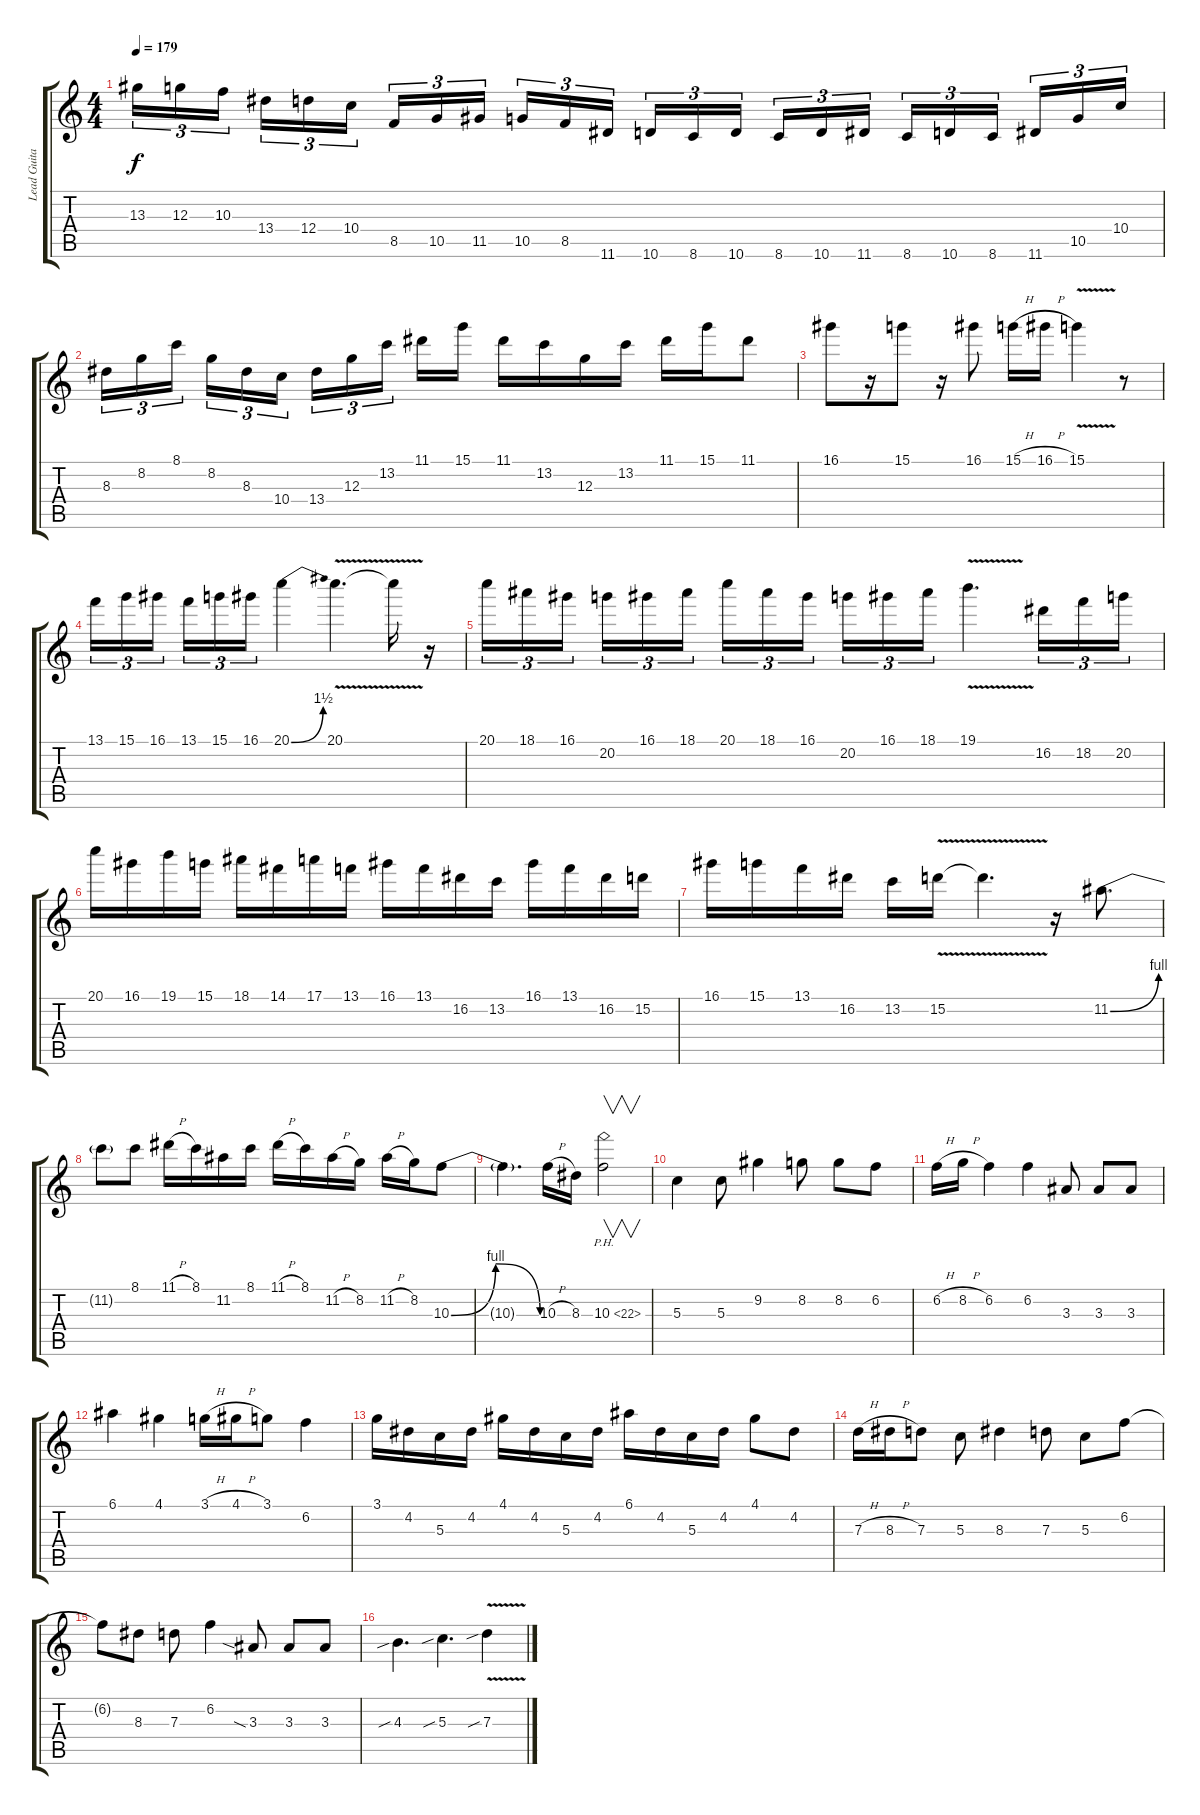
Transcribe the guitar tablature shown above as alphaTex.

\track ("Lead Guitar" "Lead Guita") {instrument distortionguitar}
\staff {score tabs}
\tuning (E4 B3 G3 D3 A2 E2) {hide}
\ts (4 4)
\tempo 179
\clef g2
\ks c
13.3.16{tu (3 2) dy f} 12.3.16{tu (3 2)} 10.3.16{tu (3 2) beam splitsecondary} 13.4.16{tu (3 2)} 12.4.16{tu (3 2)} 10.4.16{tu (3 2)} 8.5.16{tu (3 2)} 10.5.16{tu (3 2)} 11.5.16{tu (3 2) beam splitsecondary} 10.5.16{tu (3 2)} 8.5.16{tu (3 2)} 11.6.16{tu (3 2)} 10.6.16{tu (3 2)} 8.6.16{tu (3 2)} 10.6.16{tu (3 2) beam splitsecondary} 8.6.16{tu (3 2)} 10.6.16{tu (3 2)} 11.6.16{tu (3 2)} 8.6.16{tu (3 2)} 10.6.16{tu (3 2)} 8.6.16{tu (3 2) beam splitsecondary} 11.6.16{tu (3 2)} 10.5.16{tu (3 2)} 10.4.16{tu (3 2)} |
8.3.16{tu (3 2)} 8.2.16{tu (3 2)} 8.1.16{tu (3 2) beam splitsecondary} 8.2.16{tu (3 2)} 8.3.16{tu (3 2)} 10.4.16{tu (3 2)} 13.4.16{tu (3 2)} 12.3.16{tu (3 2)} 13.2.16{tu (3 2) beam splitsecondary} 11.1.16 15.1.16 11.1.16 13.2.16 12.3.16 13.2.16 11.1.16 15.1.16 11.1.8 |
16.1.8 r.16 15.1.8 r.16 16.1.8 15.1{h}.16 16.1{h}.16 15.1{v}.4 r.8 |
13.1.16{tu (3 2)} 15.1.16{tu (3 2)} 16.1.16{tu (3 2) beam splitsecondary} 13.1.16{tu (3 2)} 15.1.16{tu (3 2)} 16.1.16{tu (3 2)} 20.1{be (bend 0 0 60 6)}.4 20.1{v}.4{d} 20.1{t}.16 r.16 |
20.1.16{tu (3 2)} 18.1.16{tu (3 2)} 16.1.16{tu (3 2) beam splitsecondary} 20.2.16{tu (3 2)} 16.1.16{tu (3 2)} 18.1.16{tu (3 2)} 20.1.16{tu (3 2)} 18.1.16{tu (3 2)} 16.1.16{tu (3 2) beam splitsecondary} 20.2.16{tu (3 2)} 16.1.16{tu (3 2)} 18.1.16{tu (3 2)} 19.1{v}.4{d} 16.2.16{tu (3 2)} 18.2.16{tu (3 2)} 20.2.16{tu (3 2)} |
20.1.16 16.1.16 19.1.16 15.1.16 18.1.16 14.1.16 17.1.16 13.1.16 16.1.16 13.1.16 16.2.16 13.2.16 16.1.16 13.1.16 16.2.16 15.2.16 |
16.1.16 15.1.16 13.1.16 16.2.16 13.2.16 15.2{v}.16 15.2{t}.4{d} r.16 11.2{be (bend 0 0 60 4)}.8{d} |
11.2{t}.8 8.1.8 11.1{h}.16 8.1.16 11.2.16 8.1.16 11.1{h}.16 8.1.16 11.2{h}.16 8.2.16 11.2{h}.16 8.2.16 10.3{be (bendrelease 0 0 15 4 45 4 60 0)}.8 |
10.3{t}.4{d} 10.3{h}.16 8.3.16 10.3{ph 12}.2{v} |
5.3.4 5.3.8 9.2.4 8.2.8 8.2.8 6.2.8 |
6.2{h}.16 8.2{h}.16 6.2.4 6.2.4 3.3.8 3.3.8 3.3.8 |
6.1.4 4.1.4 3.1{h}.16 4.1{h}.16 3.1.8 6.2.4 |
3.1.16 4.2.16 5.3.16 4.2.16 4.1.16 4.2.16 5.3.16 4.2.16 6.1.16 4.2.16 5.3.16 4.2.16 4.1.8 4.2.8 |
7.3{h}.16 8.3{h}.16 7.3.8 5.3.8 8.3.4 7.3.8 5.3.8 6.2.8 |
6.2{t}.8 8.3.8 7.3.8 6.2.4 3.3{sia}.8 3.3.8 3.3.8 |
4.3{sib}.4{d} 5.3{sib}.4{d} 7.3{v sib}.4
